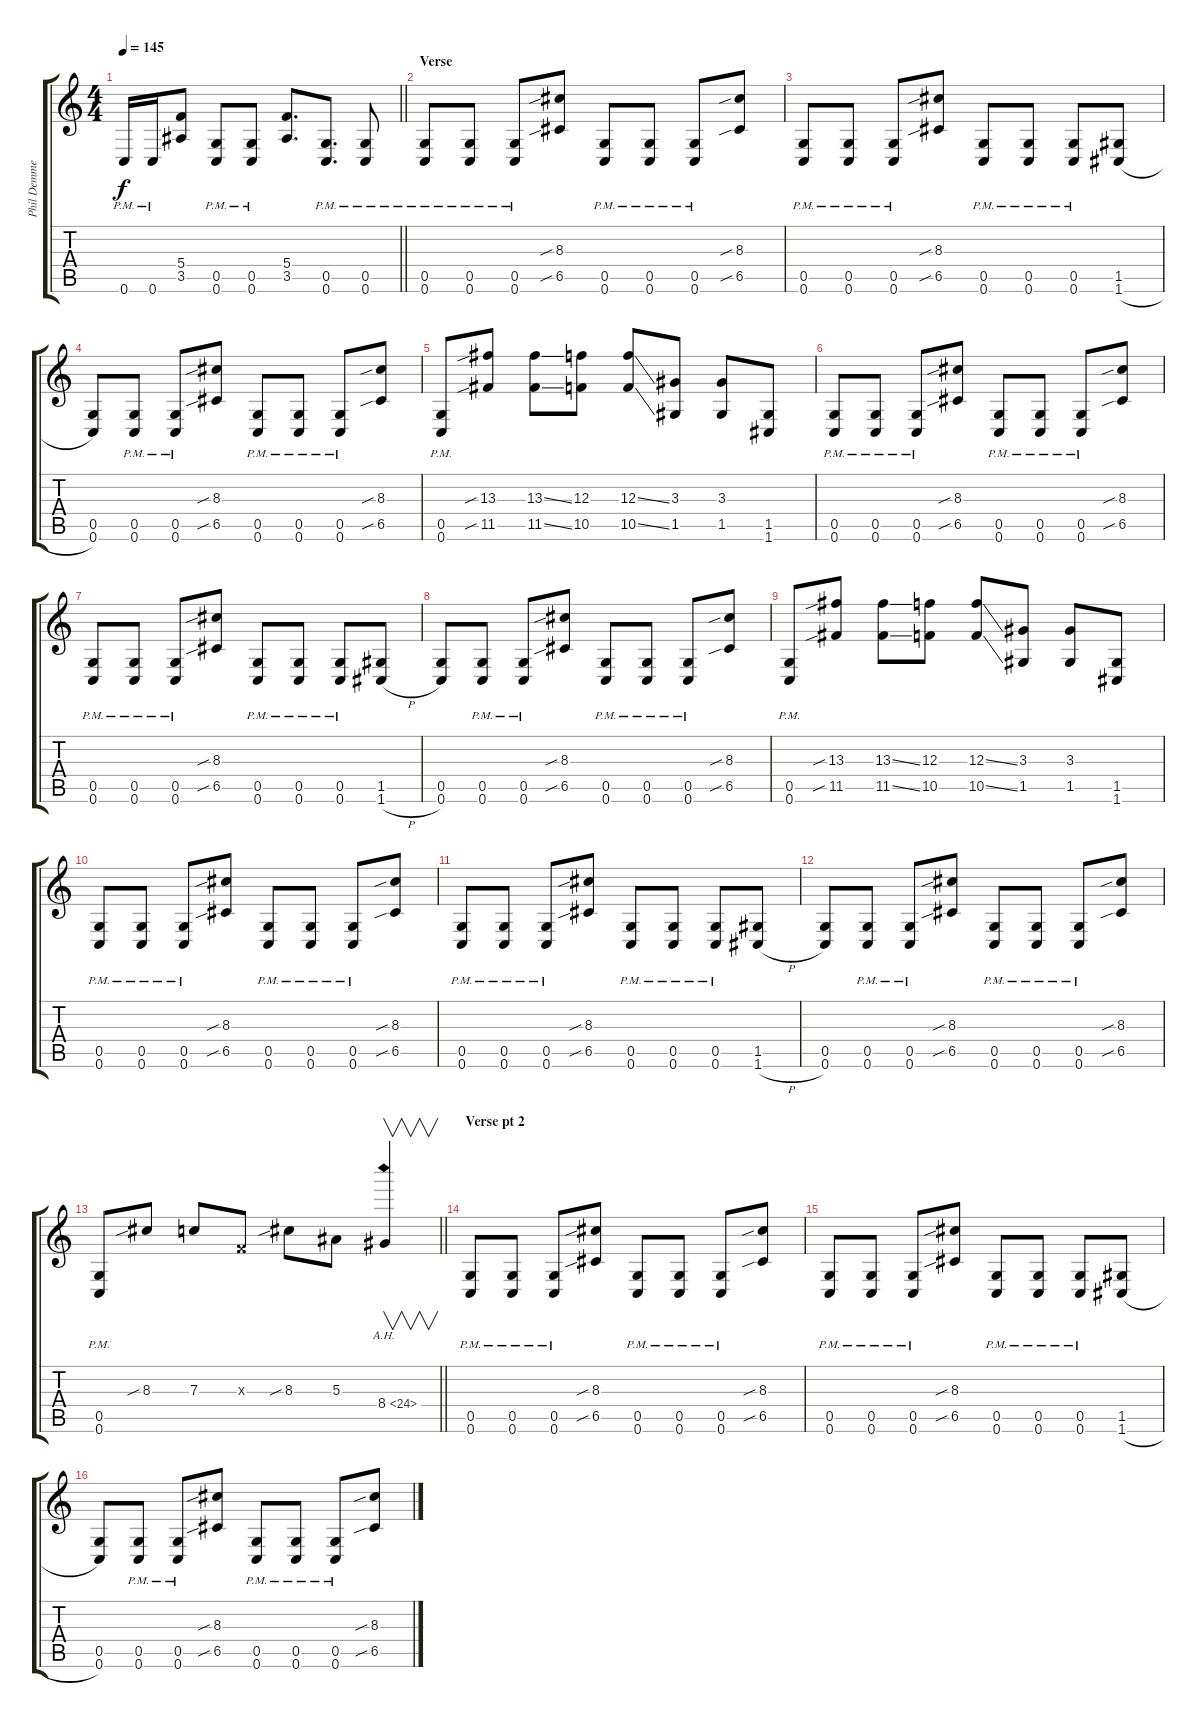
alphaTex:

\track ("Phil Demmel" "Phil Demme") {instrument distortionguitar}
\staff {score tabs}
\tuning (D4 A3 F3 C3 G2 C2) {hide}
\ts (4 4)
\tempo 145
\clef g2
\barLineRight lightlight
\ks c
0.6{pm}.16{dy f} 0.6{pm}.16 (5.4 3.5).8 (0.5{pm} 0.6{pm}).8 (0.5{pm} 0.6{pm}).8 (5.4 3.5).8{d} (0.5{pm} 0.6{pm}).8{d} (0.5{pm} 0.6{pm}).8 |
\section ("" "Verse")
(0.5{pm} 0.6{pm}).8 (0.5{pm} 0.6{pm}).8 (0.5{pm} 0.6{pm}).8 (8.3{sib} 6.5{sib}).8 (0.5{pm} 0.6{pm}).8 (0.5{pm} 0.6{pm}).8 (0.5{pm} 0.6{pm}).8 (8.3{sib} 6.5{sib}).8 |
(0.5{pm} 0.6{pm}).8 (0.5{pm} 0.6{pm}).8 (0.5{pm} 0.6{pm}).8 (8.3{sib} 6.5{sib}).8 (0.5{pm} 0.6{pm}).8 (0.5{pm} 0.6{pm}).8 (0.5{pm} 0.6{pm}).8 (1.5 1.6{h}).8 |
(0.5 0.6).8 (0.5{pm} 0.6{pm}).8 (0.5{pm} 0.6{pm}).8 (8.3{sib} 6.5{sib}).8 (0.5{pm} 0.6{pm}).8 (0.5{pm} 0.6{pm}).8 (0.5{pm} 0.6{pm}).8 (8.3{sib} 6.5{sib}).8 |
(0.5{pm} 0.6{pm}).8 (13.3{sib} 11.5{sib}).8 (13.3{ss} 11.5{ss}).8 (12.3 10.5).8 (12.3{ss} 10.5{ss}).8 (3.3 1.5).8 (3.3 1.5).8 (1.5 1.6).8 |
(0.5{pm} 0.6{pm}).8 (0.5{pm} 0.6{pm}).8 (0.5{pm} 0.6{pm}).8 (8.3{sib} 6.5{sib}).8 (0.5{pm} 0.6{pm}).8 (0.5{pm} 0.6{pm}).8 (0.5{pm} 0.6{pm}).8 (8.3{sib} 6.5{sib}).8 |
(0.5{pm} 0.6{pm}).8 (0.5{pm} 0.6{pm}).8 (0.5{pm} 0.6{pm}).8 (8.3{sib} 6.5{sib}).8 (0.5{pm} 0.6{pm}).8 (0.5{pm} 0.6{pm}).8 (0.5{pm} 0.6{pm}).8 (1.5 1.6{h}).8 |
(0.5 0.6).8 (0.5{pm} 0.6{pm}).8 (0.5{pm} 0.6{pm}).8 (8.3{sib} 6.5{sib}).8 (0.5{pm} 0.6{pm}).8 (0.5{pm} 0.6{pm}).8 (0.5{pm} 0.6{pm}).8 (8.3{sib} 6.5{sib}).8 |
(0.5{pm} 0.6{pm}).8 (13.3{sib} 11.5{sib}).8 (13.3{ss} 11.5{ss}).8 (12.3 10.5).8 (12.3{ss} 10.5{ss}).8 (3.3 1.5).8 (3.3 1.5).8 (1.5 1.6).8 |
(0.5{pm} 0.6{pm}).8 (0.5{pm} 0.6{pm}).8 (0.5{pm} 0.6{pm}).8 (8.3{sib} 6.5{sib}).8 (0.5{pm} 0.6{pm}).8 (0.5{pm} 0.6{pm}).8 (0.5{pm} 0.6{pm}).8 (8.3{sib} 6.5{sib}).8 |
(0.5{pm} 0.6{pm}).8 (0.5{pm} 0.6{pm}).8 (0.5{pm} 0.6{pm}).8 (8.3{sib} 6.5{sib}).8 (0.5{pm} 0.6{pm}).8 (0.5{pm} 0.6{pm}).8 (0.5{pm} 0.6{pm}).8 (1.5 1.6{h}).8 |
(0.5 0.6).8 (0.5{pm} 0.6{pm}).8 (0.5{pm} 0.6{pm}).8 (8.3{sib} 6.5{sib}).8 (0.5{pm} 0.6{pm}).8 (0.5{pm} 0.6{pm}).8 (0.5{pm} 0.6{pm}).8 (8.3{sib} 6.5{sib}).8 |
\barLineRight lightlight
(0.5{pm} 0.6{pm}).8 8.3{sib}.8 7.3.8 0.3{x}.8 8.3{sib}.8 5.3.8 8.4{ah 16}.4{v} |
\section ("" "Verse pt 2")
(0.5{pm} 0.6{pm}).8 (0.5{pm} 0.6{pm}).8 (0.5{pm} 0.6{pm}).8 (8.3{sib} 6.5{sib}).8 (0.5{pm} 0.6{pm}).8 (0.5{pm} 0.6{pm}).8 (0.5{pm} 0.6{pm}).8 (8.3{sib} 6.5{sib}).8 |
(0.5{pm} 0.6{pm}).8 (0.5{pm} 0.6{pm}).8 (0.5{pm} 0.6{pm}).8 (8.3{sib} 6.5{sib}).8 (0.5{pm} 0.6{pm}).8 (0.5{pm} 0.6{pm}).8 (0.5{pm} 0.6{pm}).8 (1.5 1.6{h}).8 |
(0.5 0.6).8 (0.5{pm} 0.6{pm}).8 (0.5{pm} 0.6{pm}).8 (8.3{sib} 6.5{sib}).8 (0.5{pm} 0.6{pm}).8 (0.5{pm} 0.6{pm}).8 (0.5{pm} 0.6{pm}).8 (8.3{sib} 6.5{sib}).8
